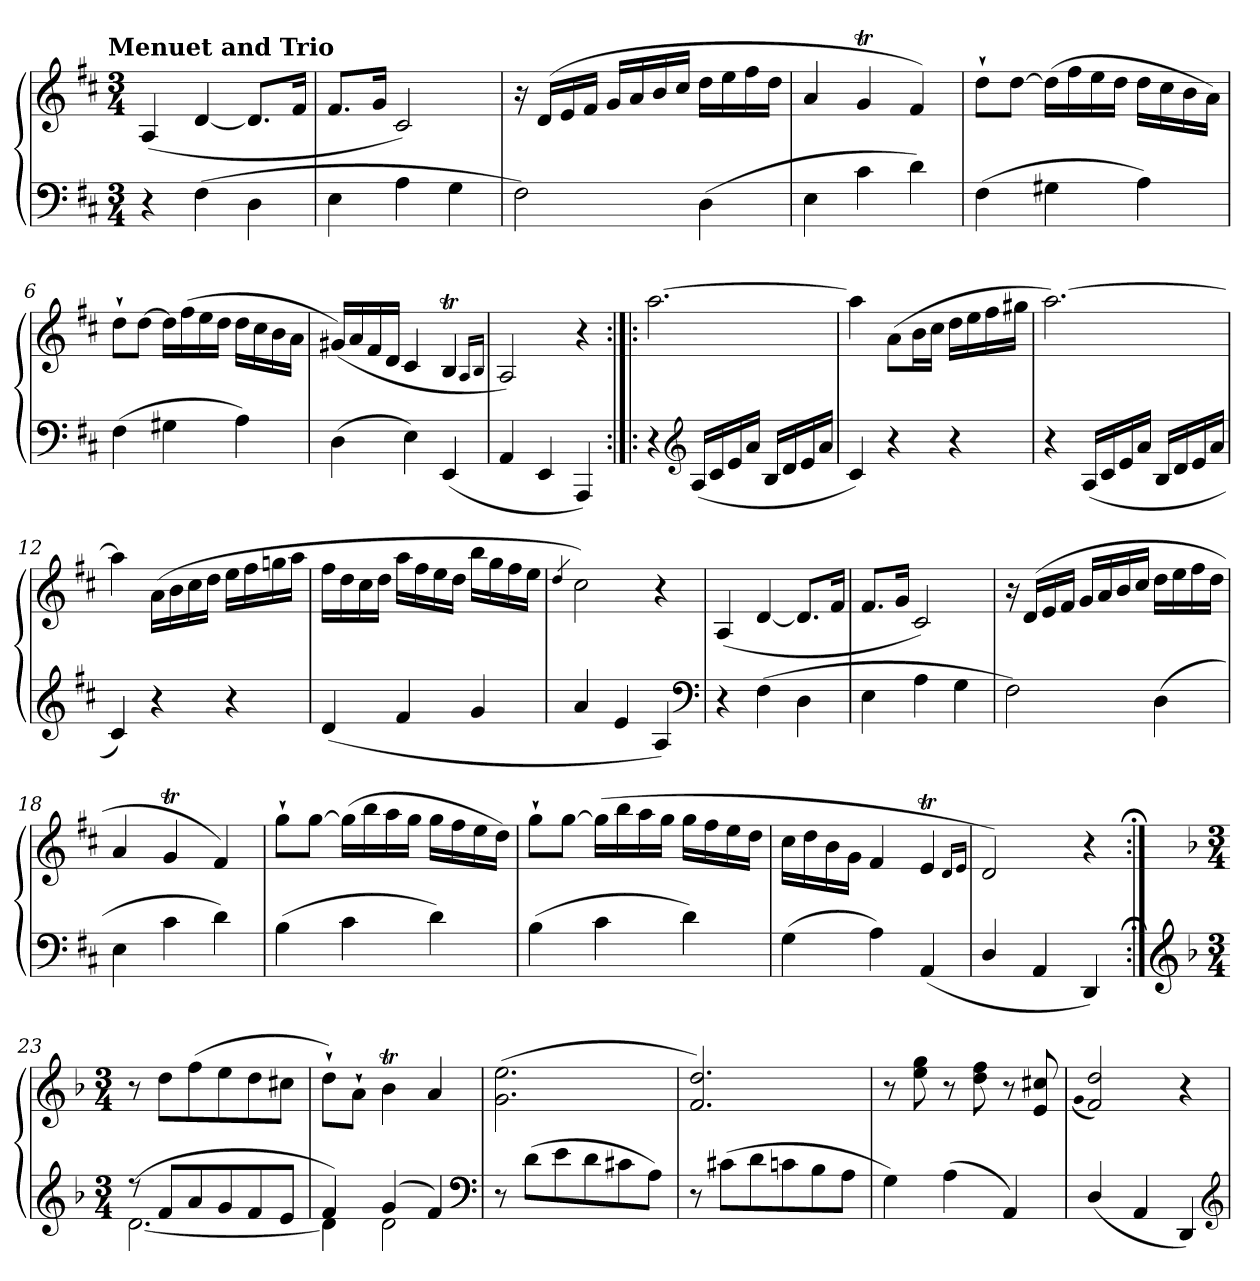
**kern	**kern
*part1	*part1
*staff2	*staff1
*clefF4	*clefG2
*k[f#c#]	*k[f#c#]
*D:	*D:
!!LO:TX:omd:t=Menuet and Trio
*M3/4	*M3/4
*MM110	*MM110
=1	=1
4r	(4A/
(4F#\	[4d/
4D\	8.d/L]
.	16f#/Jk
=2	=2
4E\	8.f#/L
.	16g/Jk
4A\	2c#/)
4G\	.
=3	=3
2F#\)	16r
.	(16d/LL
.	16e/
.	16f#/JJ
.	16g/LL
.	16a/
.	16b/
.	16cc#/JJ
(4D\	16dd\LL
.	16ee\
.	16ff#\
.	16dd\JJ
=4	=4
4E\	4a/
4c#\	4gT/
4d\)	4f#/)
=5	=5
(4F#\	8dd`\L
.	[8dd\J
4G#X\	(16dd\LL]
.	16ff#\
.	16ee\
.	16dd\JJ
4A\)	16dd\LL
.	16cc#\
.	16b\
.	16a\JJ)
=6	=6
(4F#\	8dd`\L
.	[8dd\J
4G#X\	16dd\LL]
.	(16ff#\
.	16ee\
.	16dd\JJ
4A\)	16dd\LL
.	16cc#\
.	16b\
.	16a\JJ
=7	=7
(4D\	(16g#X/LL)
.	16a/
.	16f#/
.	16d/JJ
4E\)	4c#/
(4EE/	4BT/
.	16qA/LL
.	16qB/JJ
=8	=8
4AA/	2A/)
4EE/	.
4AAA/)	4r
=9:|!|:	=9:|!|:
4r	[2.aa\
*clefG2	*
(16A/LL	.
16c#/	.
16e/	.
16a/JJ	.
16B/LL	.
16d/	.
16e/	.
16a/JJ	.
=10	=10
4c#/)	4aa\]
4r	(8a\L
.	16b\L
.	16cc#\JJ
4r	16dd\LL
.	16ee\
.	16ff#\
.	16gg#X\JJ
=11	=11
4r	[2.aa\)
(16A/LL	.
16c#/	.
16e/	.
16a/JJ	.
16B/LL	.
16d/	.
16e/	.
16a/JJ	.
=12	=12
4c#/)	4aa\]
4r	(16a\LL
.	16b\
.	16cc#\
.	16dd\JJ
4r	16ee\LL
.	16ff#\
.	16ggn\
.	16aa\JJ
=13	=13
(4d/	16ff#\LL
.	16dd\
.	16cc#\
.	16dd\JJ
4f#/	16aa\LL
.	16ff#\
.	16ee\
.	16dd\JJ
4g/	16bb\LL
.	16gg\
.	16ff#\
.	16ee\JJ
=14	=14
.	4qdd/
4a/	2cc#\)
4e/	.
4A/)	4r
*clefF4	*
=15	=15
4r	(4A/
(4F#\	[4d/
4D\	8.d/L]
.	16f#/Jk
=16	=16
4E\	8.f#/L
.	16g/Jk
4A\	2c#/)
4G\	.
=17	=17
2F#\)	16r
.	(16d/LL
.	16e/
.	16f#/JJ
.	16g/LL
.	16a/
.	16b/
.	16cc#/JJ
(4D\	16dd\LL
.	16ee\
.	16ff#\
.	16dd\JJ
=18	=18
4E\	4a/
4c#\	4gT/
4d\)	4f#/)
=19	=19
(4B\	8gg`\L
.	[8gg\J
4c#\	(16gg\LL]
.	16bb\
.	16aa\
.	16gg\JJ
4d\)	16gg\LL
.	16ff#\
.	16ee\
.	16dd\JJ)
=20	=20
(4B\	8gg`\L
.	[8gg\J
4c#\	(16gg\LL]
.	16bb\
.	16aa\
.	16gg\JJ
4d\)	16gg\LL
.	16ff#\
.	16ee\
.	16dd\JJ
=21	=21
(4G\	16cc#\LL
.	16dd\
.	16b\
.	16g\JJ
4A\)	4f#/
(4AA/	4eT/
.	16qd/LL
.	16qe/JJ
=22	=22
4D/	2d/)
4AA/	.
4DD/)	4r
=23:|!;	=23:|!;
*clefG2	*
*k[b-]	*k[b-]
*M3/4	*M3/4
*^	*
(8r	[2.d\	8r
8f/L	.	8dd\L
8a/	.	(8ff\
8g/	.	8ee\
8f/	.	8dd\
8e/J	.	8cc#X\J
=24	=24	=24
4f/)	4d\]	8dd`\L)
.	.	8a`\J
(4g/	2d\	4b-T\
4f/)	.	4a/
*v	*v	*
*clefF4	*
=25	=25
8r	(2.g\ 2.ee\
(8d\L	.
8e\	.
8d\	.
8c#X\	.
8A\J)	.
=26	=26
8r	2.f/ 2.dd/)
(8c#X\L	.
8d\	.
8cn\	.
8B-\	.
8A\J	.
=27	=27
4G\)	8r
.	8ee\ 8gg\
(4A\	8r
.	8dd\ 8ff\
4AA/)	8r
.	8e/ 8cc#X/
=28	=28
.	(qg
(4D/	2f/ 2dd/)
4AA/	.
4DD/)	4r
*clefG2	*
=	=
*-	*-
